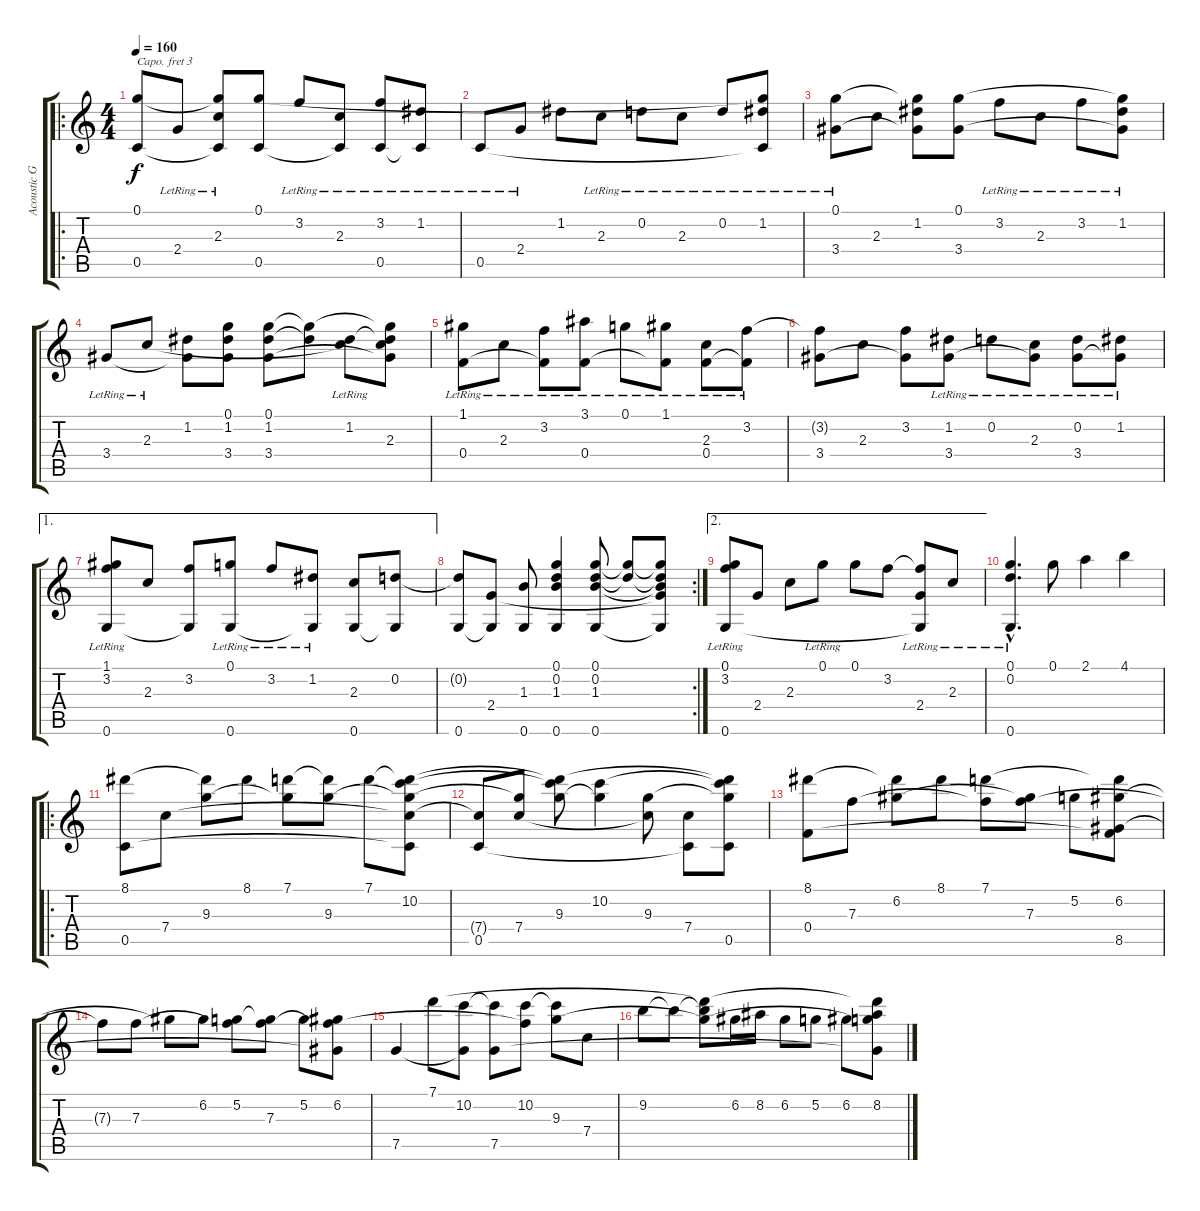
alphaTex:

\track ("Acoustic Guitar" "Acoustic G") {instrument acousticguitarnylon}
\staff {score tabs}
\capo 3
\tuning (E4 B3 G3 D3 A2 E2) {hide}
\ro
\ts (4 4)
\tempo 160
\clef g2
\ks c
(0.1 0.5).8{dy f} 2.4{lr}.8 (0.1{t} 2.3{lr} 0.5{t}).8 (0.1 0.5).8 3.2{lr}.8 (2.3{lr} 0.5{t}).8 (3.2{lr} 0.5).8 (1.2{lr} 0.5{t}).8 |
0.5{lr}.8 2.4{lr}.8 1.2.8 2.3{lr}.8 0.2{lr}.8 2.3{lr}.8 0.2{lr}.8 (0.1{t} 1.2{lr} 0.5{t}).8 |
(0.1 3.4{lr}).8 2.3.8 (0.1{t} 1.2 3.4{t}).8 (0.1 3.4).8 3.2{lr}.8 2.3{lr}.8 3.2{lr}.8 (0.1{t} 1.2{lr} 3.4{t}).8 |
3.4{lr}.8 2.3{lr}.8 (1.2 3.4{t}).8 (0.1 1.2 3.4).8 (0.1 1.2 3.4).8 (0.1{t} 1.2{t}).8 (1.2{lr} 2.3{t}).8 (0.1{t} 1.2{t} 2.3 3.4{t}).8 |
(1.1{lr} 0.4).8 2.3{lr}.8 (3.2{lr} 0.4{t}).8 (3.1{lr} 0.4).8 0.1{lr}.8 (1.1{lr} 0.4{t}).8 (2.3{lr} 0.4).8 (3.2{lr} 0.4{t}).8 |
(3.2{t} 3.4).8 2.3.8 (3.2 3.4{t}).8 (1.2{lr} 3.4).8 0.2{lr}.8 (2.3{lr} 3.4{t}).8 (0.2{lr} 3.4).8 (1.2{lr} 3.4{t}).8 |
\ae 1
(1.1{lr} 3.2{lr} 0.6{lr}).8 2.3.8 (3.2 0.6{t}).8 (0.1{lr} 0.6).8 3.2{lr}.8 (1.2{lr} 0.6{t}).8 (2.3 0.6).8 (0.2 0.6{t}).8 |
\rc 2
(0.2{t} 0.6).8 (2.4 0.6{t}).8 (1.3 0.6).8 (0.1 0.2 1.3 0.6).4 (0.1 0.2 1.3 0.6).8 (0.1{t} 0.2{t}).8 (0.1{t} 0.2{t} 1.3{t} 2.4{t} 0.6{t}).8 |
\ae 2
(0.1{lr} 3.2{lr} 0.6{lr}).8 2.4.8 2.3.8 0.1{lr}.8 0.1.8 3.2.8 (3.2{t} 2.4{lr} 0.6{t}).8 2.3{lr}.8 |
(0.1{hac} 0.2{hac lr} 0.6{hac lr}).4{d} 0.1.8 2.1.4 4.1.4 |
\ro
(8.1 0.5).8 7.4.8 (8.1{t} 9.3).8 8.1.8 (7.1 9.3{t}).8 (7.1{t} 9.3).8 7.1.8 (7.1{t} 10.2 9.3{t} 7.4{t} 0.5{t}).8 |
(7.4{t} 0.5).8 (9.3{t} 7.4).8 (7.1{t} 10.2{t} 9.3).8 (10.2 9.3{t}).4 (9.3 7.4{t}).8 (7.4 0.5{t}).8 (7.1{t} 10.2{t} 9.3{t} 0.5).8 |
(8.1 0.4).8 7.3.8 (8.1{t} 6.2).8 8.1.8 (7.1 7.3{t}).8 (6.2{t} 7.3).8 5.2.8 (7.1{t} 6.2 0.4{t} 8.5).8 |
7.3{t}.8 7.3.8 6.2{t}.8 6.2.8 (5.2 7.3{t}).8 (5.2{t} 7.3).8 5.2.8 (6.2 7.3{t} 8.5{t}).8 |
7.5.4 7.1.8 (10.2 7.5{t}).8 (10.2{t} 7.5).8 (10.2 7.3{t}).8 (10.2{t} 9.3).8 7.4.8 |
9.2.8 9.2{t}.8 (7.1{t} 9.2{t} 9.3{t}).8 6.2.16 8.2.16 6.2.8 5.2.8 6.2.8 (7.1{t} 8.2 9.3{t} 7.5{t}).8
